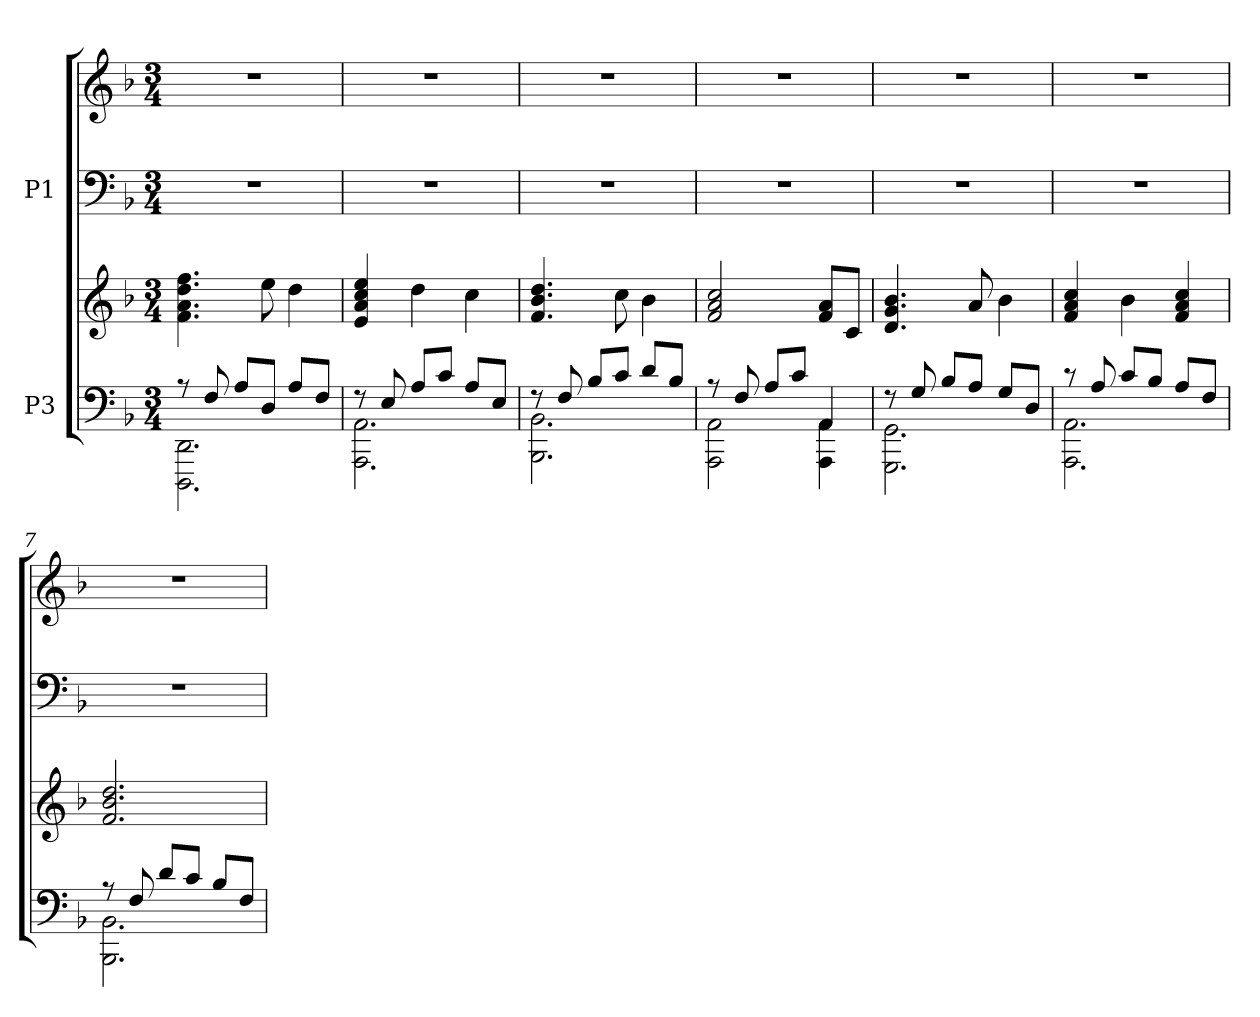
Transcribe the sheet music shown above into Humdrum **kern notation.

**kern	**kern	**kern	**kern
*part2	*part2	*part1	*part1
*staff4	*staff3	*staff2	*staff1
*I"P3	*	*I"P1	*
!!LO:PB:g=z
*clefF4	*clefG2	*clefF4	*clefG2
*k[b-]	*k[b-]	*k[b-]	*k[b-]
*F:	*F:	*F:	*F:
*M3/4	*M3/4	*M3/4	*M3/4
*MM90	*MM90	*MM90	*MM90
=1	=1	=1	=1
*^	*	*	*
!	!	!	!LO:N:vis=1	!LO:N:vis=1
8r	2.DDDi\ 2.DDi	4.fi\ 4.ai 4.ddi 4.ffi	2.r	2.r
8Fi/	.	.	.	.
8Ai/L	.	.	.	.
8Di/J	.	8eei\	.	.
8Ai/L	.	4ddi\	.	.
8Fi/J	.	.	.	.
=2	=2	=2	=2	=2
!	!	!	!LO:N:vis=1	!LO:N:vis=1
8r	2.AAAi\ 2.AAi	4ei/ 4ai 4cci 4eei	2.r	2.r
8Ei/	.	.	.	.
8Ai/L	.	4ddi\	.	.
8ci/J	.	.	.	.
8Ai/L	.	4cci\	.	.
8Ei/J	.	.	.	.
=3	=3	=3	=3	=3
!	!	!	!LO:N:vis=1	!LO:N:vis=1
8r	2.BBB-i\ 2.BB-i	4.fi/ 4.b-i 4.ddi	2.r	2.r
8Fi/	.	.	.	.
8B-i/L	.	.	.	.
8ci/J	.	8cci\	.	.
8di/L	.	4b-i\	.	.
8B-i/J	.	.	.	.
=4	=4	=4	=4	=4
!	!	!	!LO:N:vis=1	!LO:N:vis=1
8r	2AAAi\ 2AAi	2fi/ 2ai 2cci	2.r	2.r
8Fi/	.	.	.	.
8Ai/L	.	.	.	.
8ci/J	.	.	.	.
4AAi/	4AAAi\ 4AAi	8fi/ 8aiL	.	.
.	.	8ci/J	.	.
=5	=5	=5	=5	=5
!	!	!	!LO:N:vis=1	!LO:N:vis=1
8r	2.GGGi\ 2.GGi	4.di/ 4.gi 4.b-i	2.r	2.r
8Gi/	.	.	.	.
8B-i/L	.	.	.	.
8Ai/J	.	8ai/	.	.
8Gi/L	.	4b-i\	.	.
8Di/J	.	.	.	.
!!LO:LB:g=z
=6	=6	=6	=6	=6
!	!	!	!LO:N:vis=1	!LO:N:vis=1
8r	2.AAAi\ 2.AAi	4fi/ 4ai 4cci	2.r	2.r
8Ai/	.	.	.	.
8ci/L	.	4b-i\	.	.
8B-i/J	.	.	.	.
8Ai/L	.	4fi/ 4ai 4cci	.	.
8Fi/J	.	.	.	.
=7	=7	=7	=7	=7
!	!	!	!LO:N:vis=1	!LO:N:vis=1
8r	2.BBB-i\ 2.BB-i	2.fi/ 2.b-i 2.ddi	2.r	2.r
8Fi/	.	.	.	.
8di/L	.	.	.	.
8ci/J	.	.	.	.
8B-i/L	.	.	.	.
8Fi/J	.	.	.	.
*v	*v	*	*	*
=	=	=	=
*-	*-	*-	*-
